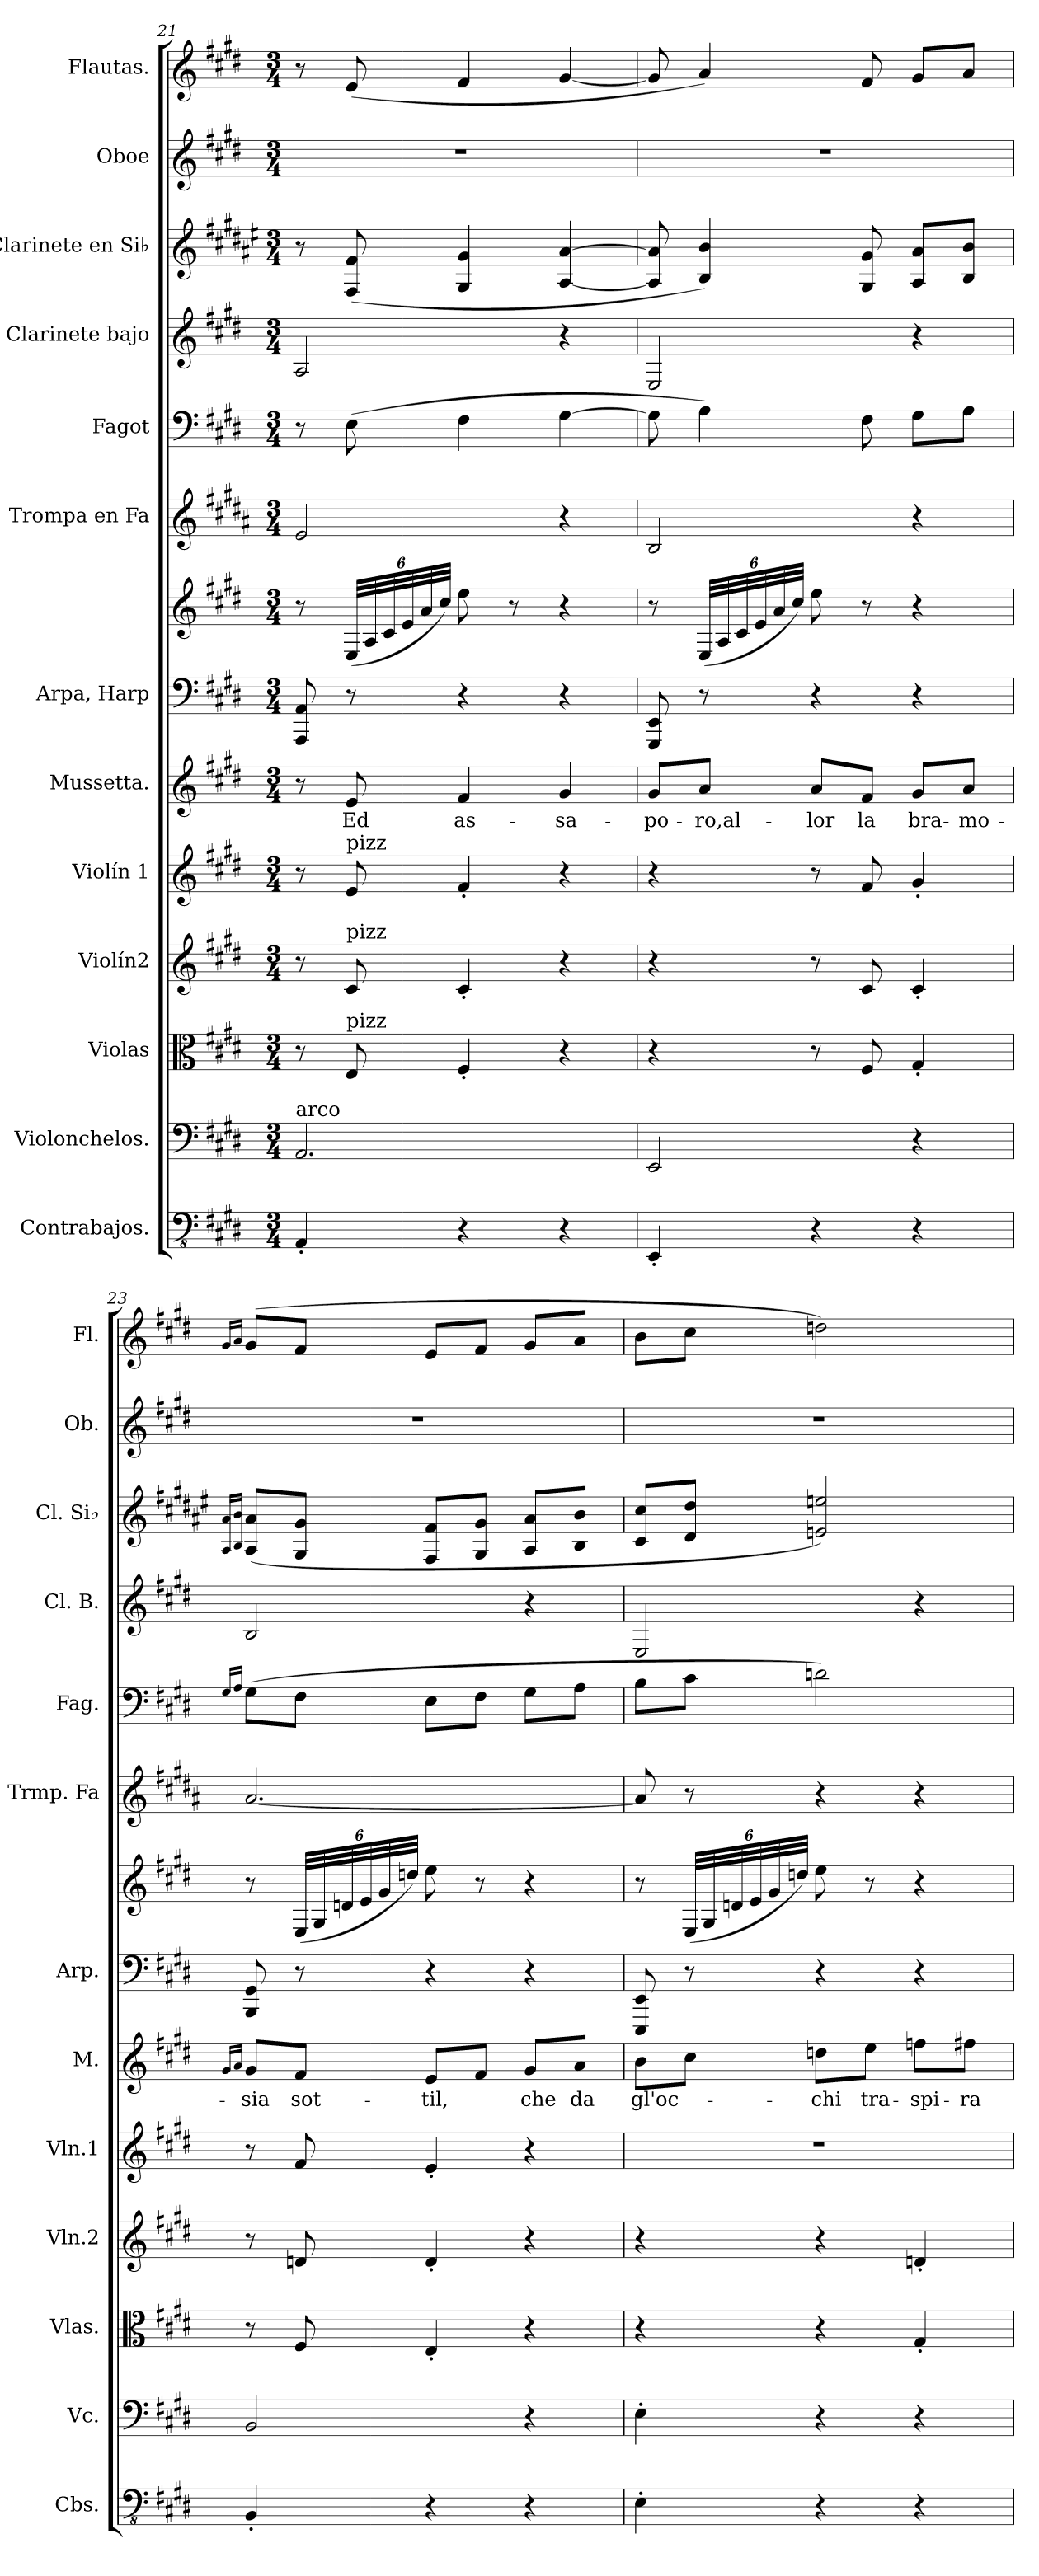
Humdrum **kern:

**kern	**kern	**kern	**kern	**kern	**kern	**text	**kern	**kern	**kern	**kern	**kern	**kern	**kern	**kern
*part13	*part12	*part11	*part10	*part9	*part8	*part8	*part7	*part7	*part6	*part5	*part4	*part3	*part2	*part1
*staff14	*staff13	*staff12	*staff11	*staff10	*staff9	*staff9	*staff8	*staff7	*staff6	*staff5	*staff4	*staff3	*staff2	*staff1
*I"Contrabajos.	*I"Violonchelos.	*I"Violas	*I"Violín2	*I"Violín 1	*I"Mussetta.	*	*I"Arpa, Harp	*	*I"Trompa en Fa	*I"Fagot	*I"Clarinete bajo	*I"Clarinete en Si♭	*I"Oboe	*I"Flautas.
*I'Cbs.	*I'Vc.	*I'Vlas.	*I'Vln.2	*I'Vln.1	*I'M.	*	*I'Arp.	*	*I'Trmp. Fa	*I'Fag.	*I'Cl. B.	*I'Cl. Si♭	*I'Ob.	*I'Fl.
*clefFv4	*clefF4	*clefC3	*clefG2	*clefG2	*clefG2	*	*clefF4	*clefG2	*clefG2	*clefF4	*clefG2	*clefG2	*clefG2	*clefG2
*	*	*	*	*	*	*	*	*	*ITrd4c7	*	*ITrd8c14	*ITrd1c2	*	*
*k[f#c#g#d#]	*k[f#c#g#d#]	*k[f#c#g#d#]	*k[f#c#g#d#]	*k[f#c#g#d#]	*k[f#c#g#d#]	*	*k[f#c#g#d#]	*k[f#c#g#d#]	*k[f#c#g#d#]	*k[f#c#g#d#]	*k[f#c#g#d#]	*k[f#c#g#d#]	*k[f#c#g#d#]	*k[f#c#g#d#]
*M3/4	*M3/4	*M3/4	*M3/4	*M3/4	*M3/4	*	*M3/4	*M3/4	*M3/4	*M3/4	*M3/4	*M3/4	*M3/4	*M3/4
=21	=21	=21	=21	=21	=21	=21	=21	=21	=21	=21	=21	=21	=21	=21
!	!LO:TX:a:t=arco	!	!	!	!	!	!	!	!	!	!	!	!	!
4AAA'/	2.AA/	8r	8r	8r	8r	.	8AAA/ 8AA/	8r	2A/	8r	2AA/	8r	2.r	8r
!	!	!	!	!	!	!LO:LY:b	!	!	!	!	!	!	!	!
*	*	*	*	*	*	*	*	*Xbrackettup	*	*	*	*	*	*
!	!	!	!	!LO:TX:a:t=pizz	!	!	!	!	!	!	!	!	!	!
!	!	!	!LO:TX:a:t=pizz	!	!	!	!	!	!	!	!	!	!	!
!	!	!LO:TX:a:t=pizz	!	!	!	!	!	!	!	!	!	!	!	!
.	.	8E/	8c#/	8e/	8e/	Ed	8r	(<48E/LLL	.	(>8E\	.	(<8E/ 8e/	.	(<8e/
.	.	.	.	.	.	.	.	48A/	.	.	.	.	.	.
.	.	.	.	.	.	.	.	48c#/	.	.	.	.	.	.
.	.	.	.	.	.	.	.	48e/	.	.	.	.	.	.
.	.	.	.	.	.	.	.	48a/	.	.	.	.	.	.
.	.	.	.	.	.	.	.	48cc#/JJJ)	.	.	.	.	.	.
!	!	!	!	!	!	!LO:LY:b	!	!	!	!	!	!	!	!
4r	.	4F#'/	4c#'/	4f#'/	4f#/	as-	4r	8ee\	.	4F#\	.	4F#/ 4f#/	.	4f#/
.	.	.	.	.	.	.	.	8r	.	.	.	.	.	.
!	!	!	!	!	!	!LO:LY:b	!	!	!	!	!	!	!	!
4r	.	4r	4r	4r	4g#/	-sa-	4r	4r	4r	[4G#\	4r	[4G#/ [4g#/	.	[4g#/
=22	=22	=22	=22	=22	=22	=22	=22	=22	=22	=22	=22	=22	=22	=22
!	!	!	!	!	!	!LO:LY:b	!	!	!	!	!	!	!	!
4EEE'/	2EE/	4r	4r	4r	8g#/L	-po-	8GGG#/ 8EE/	8r	2E/	8G#\]	2EE/	8G#/] 8g#/]	2.r	8g#/]
!	!	!	!	!	!	!LO:LY:b	!	!	!	!	!	!	!	!
.	.	.	.	.	8a/J	-ro,al-	8r	(<48E/LLL	.	4A\)	.	4A/ 4a/)	.	4a/)
.	.	.	.	.	.	.	.	48A/	.	.	.	.	.	.
.	.	.	.	.	.	.	.	48c#/	.	.	.	.	.	.
.	.	.	.	.	.	.	.	48e/	.	.	.	.	.	.
.	.	.	.	.	.	.	.	48a/	.	.	.	.	.	.
.	.	.	.	.	.	.	.	48cc#/JJJ)	.	.	.	.	.	.
!	!	!	!	!	!	!LO:LY:b	!	!	!	!	!	!	!	!
4r	.	8r	8r	8r	8a/L	-lor	4r	8ee\	.	.	.	.	.	.
!	!	!	!	!	!	!LO:LY:b	!	!	!	!	!	!	!	!
.	.	8F#/	8c#/	8f#/	8f#/J	la	.	8r	.	8F#\	.	8F#/ 8f#/	.	8f#/
!	!	!	!	!	!	!LO:LY:b	!	!	!	!	!	!	!	!
4r	4r	4G#'/	4c#'/	4g#'/	8g#/L	bra-	4r	4r	4r	8G#\L	4r	8G#/ 8g#/L	.	8g#/L
!	!	!	!	!	!	!LO:LY:b	!	!	!	!	!	!	!	!
.	.	.	.	.	8a/J	-mo-	.	.	.	8A\J	.	8A/ 8a/J	.	8a/J
!!LO:PB:g=z
=23	=23	=23	=23	=23	=23	=23	=23	=23	=23	=23	=23	=23	=23	=23
.	.	.	.	.	16qg#/LL	.	.	.	.	16qG#/LL	.	16qG#/ 16qg#/LL	.	16qg#/LL
.	.	.	.	.	16qa/JJ	.	.	.	.	16qA/JJ	.	16qA/ 16qa/JJ	.	16qa/JJ
!	!	!	!	!	!	!LO:LY:b	!	!	!	!	!	!	!	!
4BBB'/	2BB/	8r	8r	8r	8g#/L	-sia	8BBB/ 8GG#/	8r	[2.d#/	(>8G#\L	2BB/	(>8G#/ 8g#/L	2.r	(>8g#/L
!	!	!	!	!	!	!LO:LY:b	!	!	!	!	!	!	!	!
.	.	8F#/	8dn/	8f#/	8f#/J	sot-	8r	(<48E/LLL	.	8F#\J	.	8F#/ 8f#/J	.	8f#/J
.	.	.	.	.	.	.	.	48G#/	.	.	.	.	.	.
.	.	.	.	.	.	.	.	48dn/	.	.	.	.	.	.
.	.	.	.	.	.	.	.	48e/	.	.	.	.	.	.
.	.	.	.	.	.	.	.	48g#/	.	.	.	.	.	.
.	.	.	.	.	.	.	.	48ddn/JJJ)	.	.	.	.	.	.
!	!	!	!	!	!	!LO:LY:b	!	!	!	!	!	!	!	!
4r	.	4E'/	4d'/	4e'/	8e/L	-til,	4r	8ee\	.	8E\L	.	8E/ 8e/L	.	8e/L
.	.	.	.	.	8f#/J	.	.	8r	.	8F#\J	.	8F#/ 8f#/J	.	8f#/J
!	!	!	!	!	!	!LO:LY:b	!	!	!	!	!	!	!	!
4r	4r	4r	4r	4r	8g#/L	che	4r	4r	.	8G#\L	4r	8G#/ 8g#/L	.	8g#/L
!	!	!	!	!	!	!LO:LY:b	!	!	!	!	!	!	!	!
.	.	.	.	.	8a/J	da	.	.	.	8A\J	.	8A/ 8a/J	.	8a/J
=24	=24	=24	=24	=24	=24	=24	=24	=24	=24	=24	=24	=24	=24	=24
!	!	!	!	!	!	!LO:LY:b	!	!	!	!	!	!	!	!
4EE'\	4E'\	4r	4r	2.r	8b\L	gl'oc-	8EEE/ 8EE/	8r	8d#/]	8B\L	2EE/	8B/ 8b/L	2.r	8b\L
.	.	.	.	.	8cc#\J	.	8r	(<48E/LLL	8r	8c#\J	.	8c#/ 8cc#/J	.	8cc#\J
.	.	.	.	.	.	.	.	48G#/	.	.	.	.	.	.
.	.	.	.	.	.	.	.	48dn/	.	.	.	.	.	.
.	.	.	.	.	.	.	.	48e/	.	.	.	.	.	.
.	.	.	.	.	.	.	.	48g#/	.	.	.	.	.	.
.	.	.	.	.	.	.	.	48ddn/JJJ)	.	.	.	.	.	.
!	!	!	!	!	!	!LO:LY:b	!	!	!	!	!	!	!	!
4r	4r	4r	4r	.	8ddn\L	-chi	4r	8ee\	4r	2dn\)	.	2dn/ 2ddn/)	.	2ddn\)
!	!	!	!	!	!	!LO:LY:b	!	!	!	!	!	!	!	!
.	.	.	.	.	8ee\J	tra-	.	8r	.	.	.	.	.	.
!	!	!	!	!	!	!LO:LY:b	!	!	!	!	!	!	!	!
4r	4r	4G#'/	4dn'/	.	8ffn\L	-spi-	4r	4r	4r	.	4r	.	.	.
!	!	!	!	!	!	!LO:LY:b	!	!	!	!	!	!	!	!
.	.	.	.	.	8ff#X\J	-ra	.	.	.	.	.	.	.	.
=	=	=	=	=	=	=	=	=	=	=	=	=	=	=
*-	*-	*-	*-	*-	*-	*-	*-	*-	*-	*-	*-	*-	*-	*-
